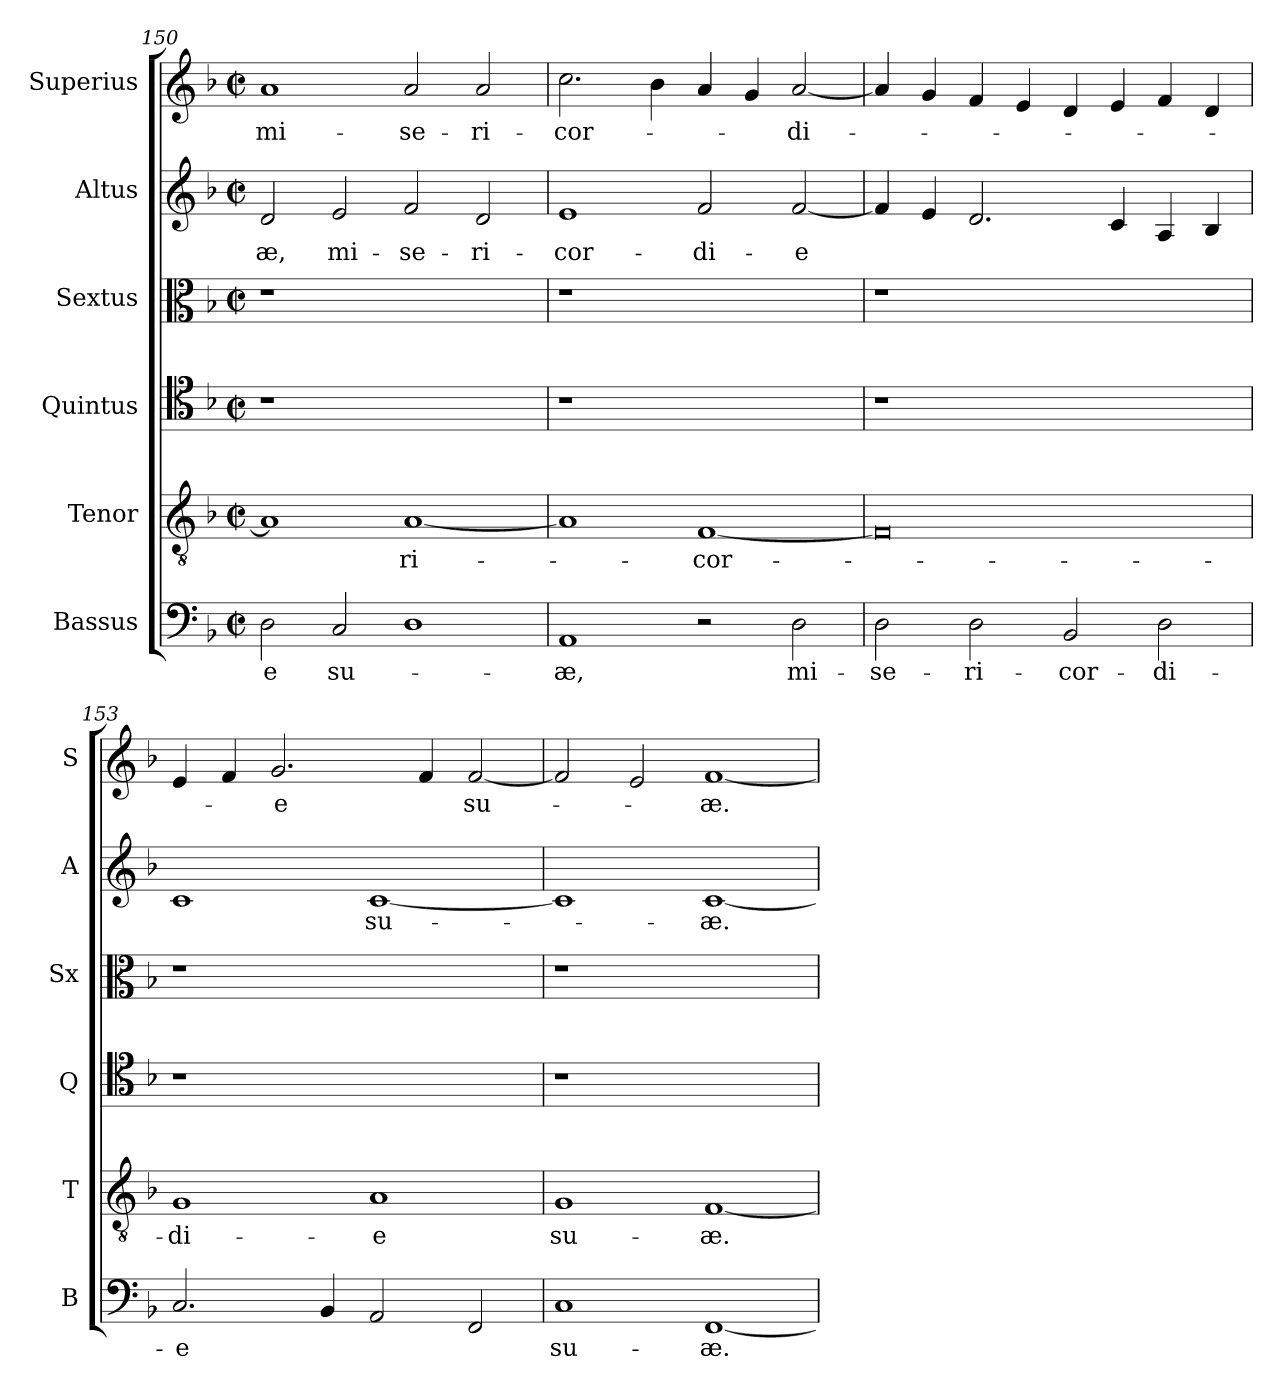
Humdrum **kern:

**kern	**text	**kern	**text	**kern	**kern	**kern	**text	**kern	**text
*part6	*part6	*part5	*part5	*part4	*part3	*part2	*part2	*part1	*part1
*staff6	*staff6	*staff5	*staff5	*staff4	*staff3	*staff2	*staff2	*staff1	*staff1
*I"Bassus	*	*I"Tenor	*	*I"Quintus	*I"Sextus	*I"Altus	*	*I"Superius	*
*I'B	*	*I'T	*	*I'Q	*I'Sx	*I'A	*	*I'S	*
*clefF4	*	*clefGv2	*	*clefC4	*clefC3	*clefG2	*	*clefG2	*
*k[b-]	*	*k[b-]	*	*k[b-]	*k[b-]	*k[b-]	*	*k[b-]	*
*F:	*	*F:	*	*F:	*F:	*F:	*	*F:	*
*M2/2	*	*M2/2	*	*M2/2	*M2/2	*M2/2	*	*M2/2	*
*met(c|)	*	*met(c|)	*	*met(c|)	*met(c|)	*met(c|)	*	*met(c|)	*
=150	=150	=150	=150	=150	=150	=150	=150	=150	=150
!	!LO:LY:b	!	!	!	!	!	!	!	!
!	!	!	!	!	!	!	!LO:LY:b	!	!
!	!	!	!	!	!	!	!	!	!LO:LY:b
2D\	-e	1A]	.	1r	1r	2d/	-æ,	1a	mi-
!	!LO:LY:b	!	!	!	!	!	!	!	!
!	!	!	!	!	!	!	!LO:LY:b	!	!
2C/	su-	.	.	.	.	2e/	mi-	.	.
!	!	!	!LO:LY:b	!	!	!	!	!	!
!	!	!	!	!	!	!	!LO:LY:b	!	!
!	!	!	!	!	!	!	!	!	!LO:LY:b
1D	.	[1A	-ri-	1ryy	1ryy	2f/	-se-	2a/	-se-
!	!	!	!	!	!	!	!LO:LY:b	!	!
!	!	!	!	!	!	!	!	!	!LO:LY:b
.	.	.	.	.	.	2d/	-ri-	2a/	-ri-
=151	=151	=151	=151	=151	=151	=151	=151	=151	=151
!	!LO:LY:b	!	!	!	!	!	!	!	!
!	!	!	!	!	!	!	!LO:LY:b	!	!
!	!	!	!	!	!	!	!	!	!LO:LY:b
1AA	-æ,	1A]	.	1r	1r	1e	-cor-	2.cc\	-cor-
.	.	.	.	.	.	.	.	4b-\	.
!	!	!	!LO:LY:b	!	!	!	!	!	!
!	!	!	!	!	!	!	!LO:LY:b	!	!
2r	.	[1F	-cor-	1ryy	1ryy	2f/	-di-	4a/	.
.	.	.	.	.	.	.	.	4g/	.
!	!LO:LY:b	!	!	!	!	!	!	!	!
!	!	!	!	!	!	!	!LO:LY:b	!	!
!	!	!	!	!	!	!	!	!	!LO:LY:b
2D\	mi-	.	.	.	.	[2f/	-e	[2a/	-di-
=152	=152	=152	=152	=152	=152	=152	=152	=152	=152
!	!LO:LY:b	!	!	!	!	!	!	!	!
2D\	-se-	0F]	.	1r	1r	4f/]	.	4a/]	.
.	.	.	.	.	.	4e/	.	4g/	.
!	!LO:LY:b	!	!	!	!	!	!	!	!
2D\	-ri-	.	.	.	.	2.d/	.	4f/	.
.	.	.	.	.	.	.	.	4e/	.
!	!LO:LY:b	!	!	!	!	!	!	!	!
2BB-/	-cor-	.	.	1ryy	1ryy	.	.	4d/	.
.	.	.	.	.	.	4c/	.	4e/	.
!	!LO:LY:b	!	!	!	!	!	!	!	!
2D\	-di-	.	.	.	.	4A/	.	4f/	.
.	.	.	.	.	.	4B-/	.	4d/	.
=153	=153	=153	=153	=153	=153	=153	=153	=153	=153
!	!LO:LY:b	!	!	!	!	!	!	!	!
!	!	!	!LO:LY:b	!	!	!	!	!	!
2.C/	-e	1G	-di-	1r	1r	1c	.	4e/	.
.	.	.	.	.	.	.	.	4f/	.
!	!	!	!	!	!	!	!	!	!LO:LY:b
.	.	.	.	.	.	.	.	2.g/	-e
4BB-/	.	.	.	.	.	.	.	.	.
!	!	!	!LO:LY:b	!	!	!	!	!	!
!	!	!	!	!	!	!	!LO:LY:b	!	!
2AA/	.	1A	-e	1ryy	1ryy	[1c	su-	.	.
.	.	.	.	.	.	.	.	4f/	.
!	!	!	!	!	!	!	!	!	!LO:LY:b
2FF/	.	.	.	.	.	.	.	[2f/	su-
=154	=154	=154	=154	=154	=154	=154	=154	=154	=154
!	!LO:LY:b	!	!	!	!	!	!	!	!
!	!	!	!LO:LY:b	!	!	!	!	!	!
1C	su-	1G	su-	1r	1r	1c]	.	2f/]	.
.	.	.	.	.	.	.	.	2e/	.
!	!LO:LY:b	!	!	!	!	!	!	!	!
!	!	!	!LO:LY:b	!	!	!	!	!	!
!	!	!	!	!	!	!	!LO:LY:b	!	!
!	!	!	!	!	!	!	!	!	!LO:LY:b
[1FF	-æ.	[1F	-æ.	1ryy	1ryy	[1c	-æ.	[1f	-æ.
=	=	=	=	=	=	=	=	=	=
*-	*-	*-	*-	*-	*-	*-	*-	*-	*-
